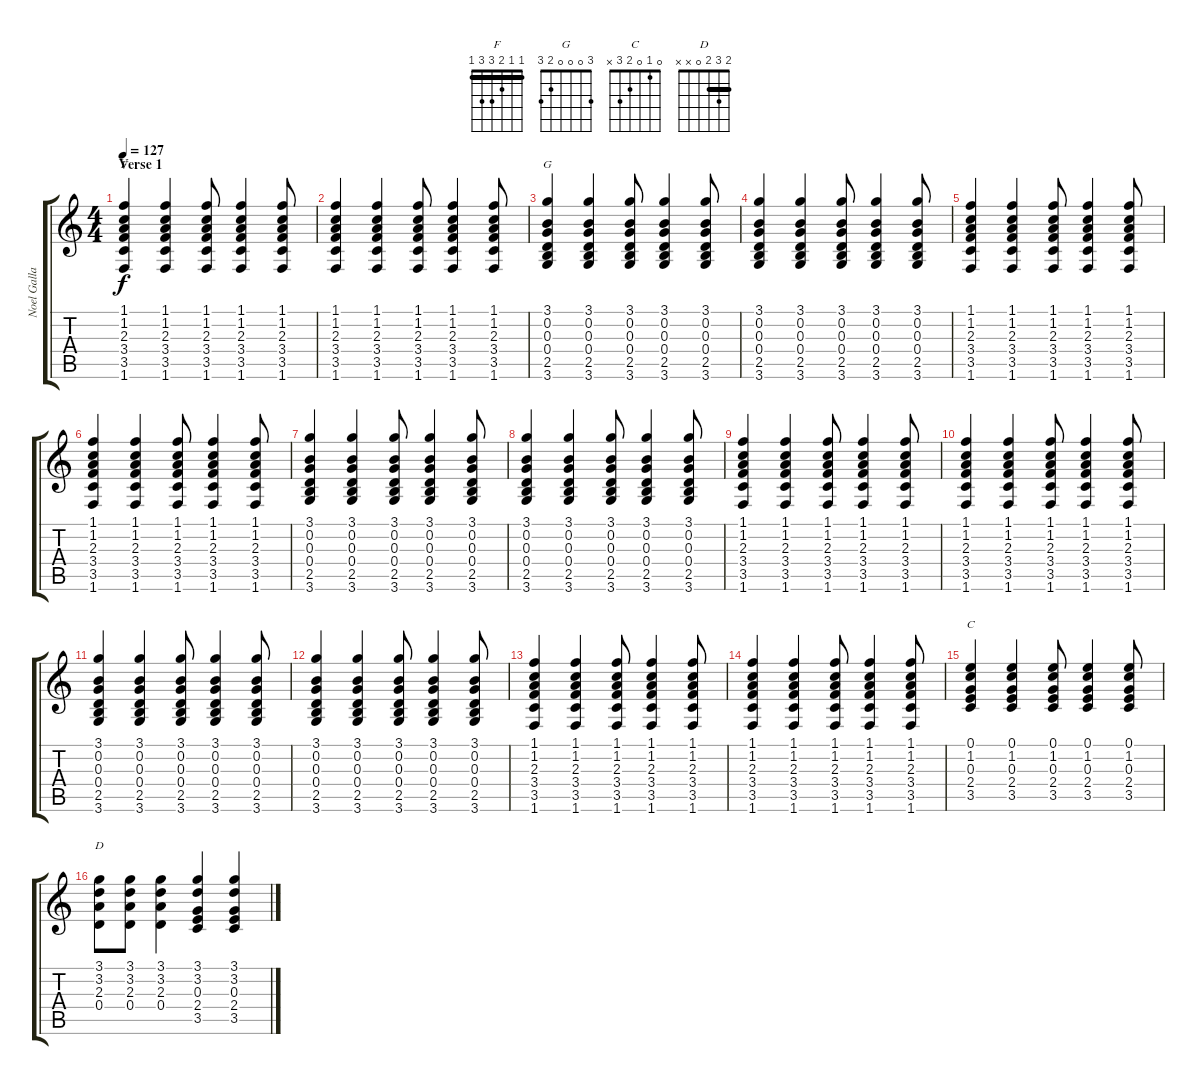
\track ("Noel Gallagher (Lead Guitar)" "Noel Galla") {instrument overdrivenguitar}
\staff {score tabs}
\tuning (E4 B3 G3 D3 A2 E2) {hide}
\chord ("F" 1 1 2 3 3 1) {barre 1}
\chord ("G" 3 0 0 0 2 3)
\chord ("C" 0 1 0 2 3 x)
\chord ("D" 2 3 2 0 x x) {barre 2}
\ts (4 4)
\section ("" "Verse 1")
\tempo 127
\clef g2
\ks c
(1.1 1.2 2.3 3.4 3.5 1.6).4{ch "F" dy f} (1.1 1.2 2.3 3.4 3.5 1.6).4 (1.1 1.2 2.3 3.4 3.5 1.6).8 (1.1 1.2 2.3 3.4 3.5 1.6).4 (1.1 1.2 2.3 3.4 3.5 1.6).8 |
(1.1 1.2 2.3 3.4 3.5 1.6).4 (1.1 1.2 2.3 3.4 3.5 1.6).4 (1.1 1.2 2.3 3.4 3.5 1.6).8 (1.1 1.2 2.3 3.4 3.5 1.6).4 (1.1 1.2 2.3 3.4 3.5 1.6).8 |
(3.1 0.2 0.3 0.4 2.5 3.6).4{ch "G"} (3.1 0.2 0.3 0.4 2.5 3.6).4 (3.1 0.2 0.3 0.4 2.5 3.6).8 (3.1 0.2 0.3 0.4 2.5 3.6).4 (3.1 0.2 0.3 0.4 2.5 3.6).8 |
(3.1 0.2 0.3 0.4 2.5 3.6).4 (3.1 0.2 0.3 0.4 2.5 3.6).4 (3.1 0.2 0.3 0.4 2.5 3.6).8 (3.1 0.2 0.3 0.4 2.5 3.6).4 (3.1 0.2 0.3 0.4 2.5 3.6).8 |
(1.1 1.2 2.3 3.4 3.5 1.6).4 (1.1 1.2 2.3 3.4 3.5 1.6).4 (1.1 1.2 2.3 3.4 3.5 1.6).8 (1.1 1.2 2.3 3.4 3.5 1.6).4 (1.1 1.2 2.3 3.4 3.5 1.6).8 |
(1.1 1.2 2.3 3.4 3.5 1.6).4 (1.1 1.2 2.3 3.4 3.5 1.6).4 (1.1 1.2 2.3 3.4 3.5 1.6).8 (1.1 1.2 2.3 3.4 3.5 1.6).4 (1.1 1.2 2.3 3.4 3.5 1.6).8 |
(3.1 0.2 0.3 0.4 2.5 3.6).4 (3.1 0.2 0.3 0.4 2.5 3.6).4 (3.1 0.2 0.3 0.4 2.5 3.6).8 (3.1 0.2 0.3 0.4 2.5 3.6).4 (3.1 0.2 0.3 0.4 2.5 3.6).8 |
(3.1 0.2 0.3 0.4 2.5 3.6).4 (3.1 0.2 0.3 0.4 2.5 3.6).4 (3.1 0.2 0.3 0.4 2.5 3.6).8 (3.1 0.2 0.3 0.4 2.5 3.6).4 (3.1 0.2 0.3 0.4 2.5 3.6).8 |
(1.1 1.2 2.3 3.4 3.5 1.6).4 (1.1 1.2 2.3 3.4 3.5 1.6).4 (1.1 1.2 2.3 3.4 3.5 1.6).8 (1.1 1.2 2.3 3.4 3.5 1.6).4 (1.1 1.2 2.3 3.4 3.5 1.6).8 |
(1.1 1.2 2.3 3.4 3.5 1.6).4 (1.1 1.2 2.3 3.4 3.5 1.6).4 (1.1 1.2 2.3 3.4 3.5 1.6).8 (1.1 1.2 2.3 3.4 3.5 1.6).4 (1.1 1.2 2.3 3.4 3.5 1.6).8 |
(3.1 0.2 0.3 0.4 2.5 3.6).4 (3.1 0.2 0.3 0.4 2.5 3.6).4 (3.1 0.2 0.3 0.4 2.5 3.6).8 (3.1 0.2 0.3 0.4 2.5 3.6).4 (3.1 0.2 0.3 0.4 2.5 3.6).8 |
(3.1 0.2 0.3 0.4 2.5 3.6).4 (3.1 0.2 0.3 0.4 2.5 3.6).4 (3.1 0.2 0.3 0.4 2.5 3.6).8 (3.1 0.2 0.3 0.4 2.5 3.6).4 (3.1 0.2 0.3 0.4 2.5 3.6).8 |
(1.1 1.2 2.3 3.4 3.5 1.6).4 (1.1 1.2 2.3 3.4 3.5 1.6).4 (1.1 1.2 2.3 3.4 3.5 1.6).8 (1.1 1.2 2.3 3.4 3.5 1.6).4 (1.1 1.2 2.3 3.4 3.5 1.6).8 |
(1.1 1.2 2.3 3.4 3.5 1.6).4 (1.1 1.2 2.3 3.4 3.5 1.6).4 (1.1 1.2 2.3 3.4 3.5 1.6).8 (1.1 1.2 2.3 3.4 3.5 1.6).4 (1.1 1.2 2.3 3.4 3.5 1.6).8 |
(0.1 1.2 0.3 2.4 3.5).4{ch "C"} (0.1 1.2 0.3 2.4 3.5).4 (0.1 1.2 0.3 2.4 3.5).8 (0.1 1.2 0.3 2.4 3.5).4 (0.1 1.2 0.3 2.4 3.5).8 |
(3.1 3.2 2.3 0.4).8{ch "D"} (3.1 3.2 2.3 0.4).8 (3.1 3.2 2.3 0.4).4 (3.1 3.2 0.3 2.4 3.5).4 (3.1 3.2 0.3 2.4 3.5).4
